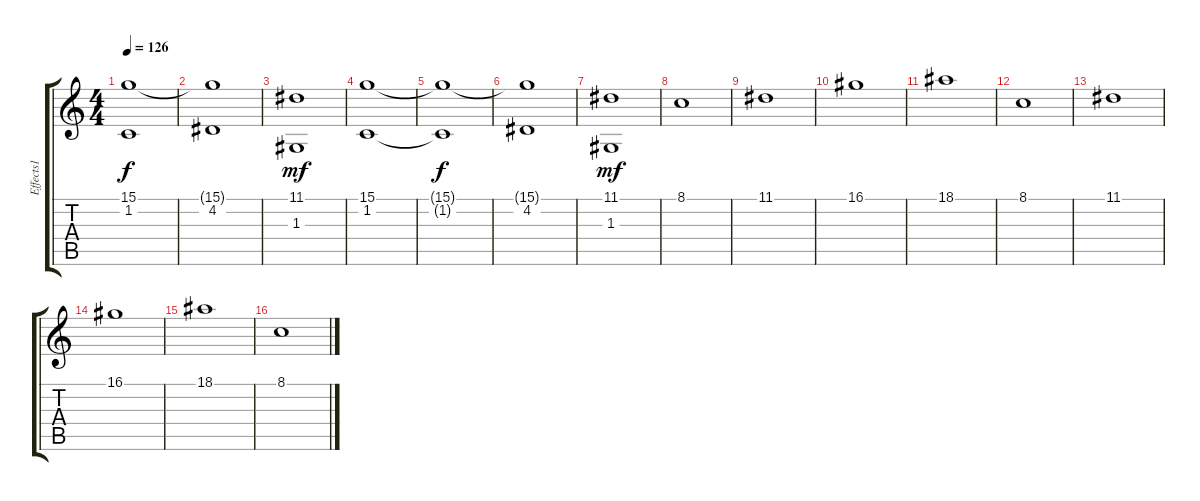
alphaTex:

\track ("Effects1" "Effects1") {instrument pad2warm}
\staff {score tabs}
\tuning (E4 B3 G3 D3 A2 E2) {hide}
\ts (4 4)
\tempo 126
\clef g2
\ks c
(15.1{t} 1.2{t}).1{dy f} |
(15.1{t} 4.2).1 |
(11.1 1.3).1{dy mf} |
(15.1 1.2).1 |
(15.1{t} 1.2{t}).1{dy f} |
(15.1{t} 4.2).1 |
(11.1 1.3).1{dy mf} |
8.1.1 |
11.1.1 |
16.1.1 |
18.1.1 |
8.1.1 |
11.1.1 |
16.1.1 |
18.1.1 |
8.1.1
